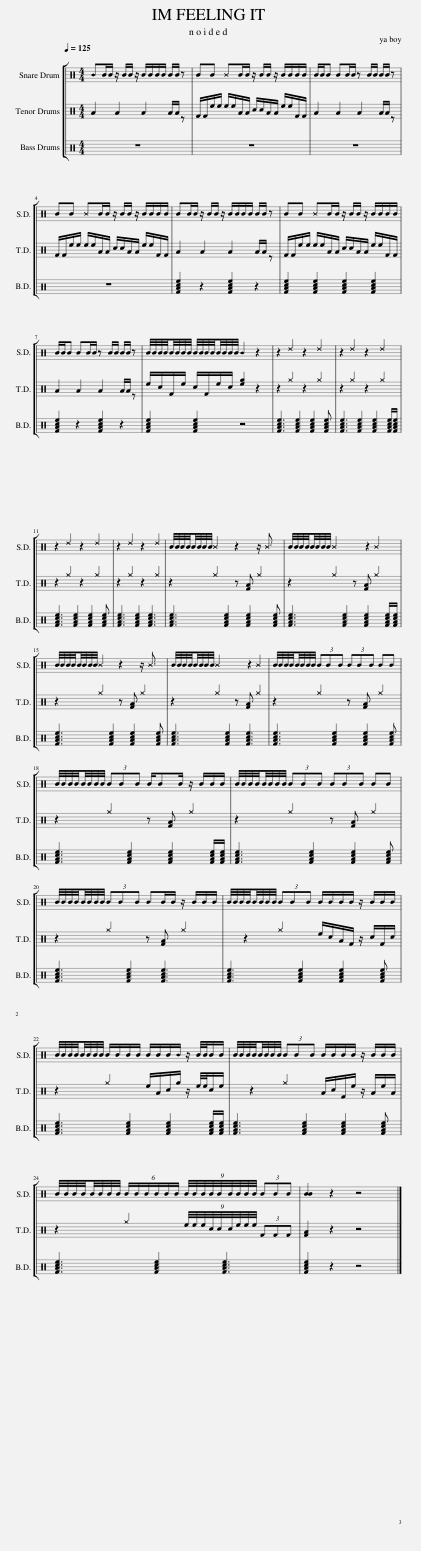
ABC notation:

X:1
%%score [ 1 2 3 ]
L:1/8
Q:1/4=125
M:4/4
I:linebreak $
K:C
V:1 perc
K:none
V:2 perc
K:none
V:3 perc
K:none
V:1
 BB/B/ z/ B/B/ z/ B/B/B/B/ B/B/ z | BB ^BB/B/ z/ B/B/ z/ B/B/B/B/ | B/B/B BB/B/ z B/B/ B/B/ z |$ BB ^BB/B/ z/ B/B/ z/ B/B/B/B/ | BB/B/ z/ B/B/ z/ B/B/B/B/ B/B/ z | %5
 BB ^BB/B/ z/ B/B/ z/ B/B/B/B/ |$ B/B/B BB/B/ z B/B/ B/B/ z | B/4B/4B/4B/4B/4B/4B/4B/4 B/4B/4B/4B/4B/4B/4B/4B/4 B2 z2 | z2 ^d2 z2 ^d2 | z2 ^d2 z2 ^d2 |$ %10
 z2 ^d2 z2 ^d2 | z2 ^d2 z2 ^d2 | B/4B/4B/4B/4B/4B/4B/4B/4 ^B2 z2 z/ ^B3/2 | B/4B/4B/4B/4B/4B/4B/4B/4 ^B2 z2 ^B2 |$ B/4B/4B/4B/4B/4B/4B/4B/4 ^B2 z2 z/ ^B3/2 | %15
 B/4B/4B/4B/4B/4B/4B/4B/4 ^B2 z2 ^B2 | B/4B/4B/4B/4B/4B/4B/4B/4 (3BBB (3BBB BB |$ B/4B/4B/4B/4B/4B/4B/4B/4 (3BBB B/BB/ z/ B/B/B/ | B/4B/4B/4B/4B/4B/4B/4B/4 (3BBB (3BBB BB |$ B/4B/4B/4B/4B/4B/4B/4B/4 (3BBB BB/B/ z/ B/B/B/ | %20
 B/4B/4B/4B/4B/4B/4B/4B/4 (3BBB B/B/B/B/ z/ B/B/B/ |$ B/4B/4B/4B/4B/4B/4B/4B/4 B/B/B/B/ B/B/B/B/ z/ B/4B/4B/B/ | B/4B/4B/4B/4B/4B/4B/4B/4 (3BBB B/B/B/B/ z/ B/B/B/ |$ B/4B/4B/4B/4B/4B/4B/4B/4 (6:4:6B/B/B/B/B/B/ (9:8:9B/4B/4B/4B/4B/4B/4B/4B/4B/4 (3BBB | [BB]2 z2 z4 |] %25
V:2
 A2 A2 A2 A/A/ z | F/F/e/e/ e/e/A/A/ c/c/A/A/ e/e/F/F/ | A2 A2 A2 A/A/ z |$ F/F/e/e/ e/e/A/A/ c/c/A/A/ e/e/F/F/ | A2 A2 A2 A/A/ z | %5
 F/F/e/e/ e/e/A/A/ c/c/A/A/ e/e/F/F/ |$ A2 A2 A2 A/A/ z | e/c/F/e/ c/F/e/c/ [eg]2 z2 | z2 ^g2 z2 ^g2 | z2 ^g2 z2 ^g2 |$ %10
 z2 ^g2 z2 ^g2 | z2 ^g2 z2 ^g2 | z2 ^g2 z [FA] ^g2 | z2 ^g2 z [FA] ^g2 |$ z2 ^g2 z [FA] ^g2 | %15
 z2 ^g2 z [FA] ^g2 | z2 ^g2 z [FA] ^g2 |$ z2 ^g2 z [FA] ^g2 | z2 ^g2 z [FA] ^g2 |$ z2 ^g2 z [FA] ^g2 | %20
 z2 ^g2 e/c/A/F/ z/ c/F/c/ |$ z2 ^g2 e/A/c/g/ z/ e/4e/4c/e/ | z2 ^g2 A/c/F/e/ z/ A/e/A/ |$ z2 ^g2 (9:8:9e/4e/4e/4c/4c/4c/4e/4e/4e/4 (3FFF | [FA]2 z2 z4 |] %25
V:3
 z8 | z8 | z8 |$ z8 | [FAce]2 z2 [FAce]2 z2 | %5
 [FAce]2 [FAce]2 [FAce]2 [FAce]2 |$ [FAce]2 z2 [FAce]2 z2 | [FAce]2 [FAce]2 z4 | [FAce]3 [FAce]2 [FAce]2 [FAce] | [FAce]3 [FAce]2 [FAce]2 [FAce]/[FAce]/ |$ %10
 [FAce]3 [FAce]2 [FAce]2 [FAce] | [FAce]3 [FAce]2 [FAce]3 | [FAce]3 [FAce]2 [FAce]2 [FAce] | [FAce]3 [FAce]2 [FAce]2 [FAce]/[FAce]/ |$ [FAce]3 [FAce]2 [FAce]2 [FAce] | %15
 [FAce]3 [FAce]2 [FAce]3 | [FAce]3 [FAce]2 [FAce]2 [FAce] |$ [FAce]3 [FAce]2 [FAce]2 [FAce]/[FAce]/ | [FAce]3 [FAce]2 [FAce]2 [FAce] |$ [FAce]3 [FAce]2 [FAce]3 | %20
 [FAce]3 [FAce]2 [FAce]2 [FAce] |$ [FAce]3 [FAce]2 [FAce]2 [FAce]/[FAce]/ | [FAce]3 [FAce]2 [FAce]2 [FAce] |$ [FAce]3 [FAce]2 [FAce]3 | [FAce]2 z2 z4 |] %25
